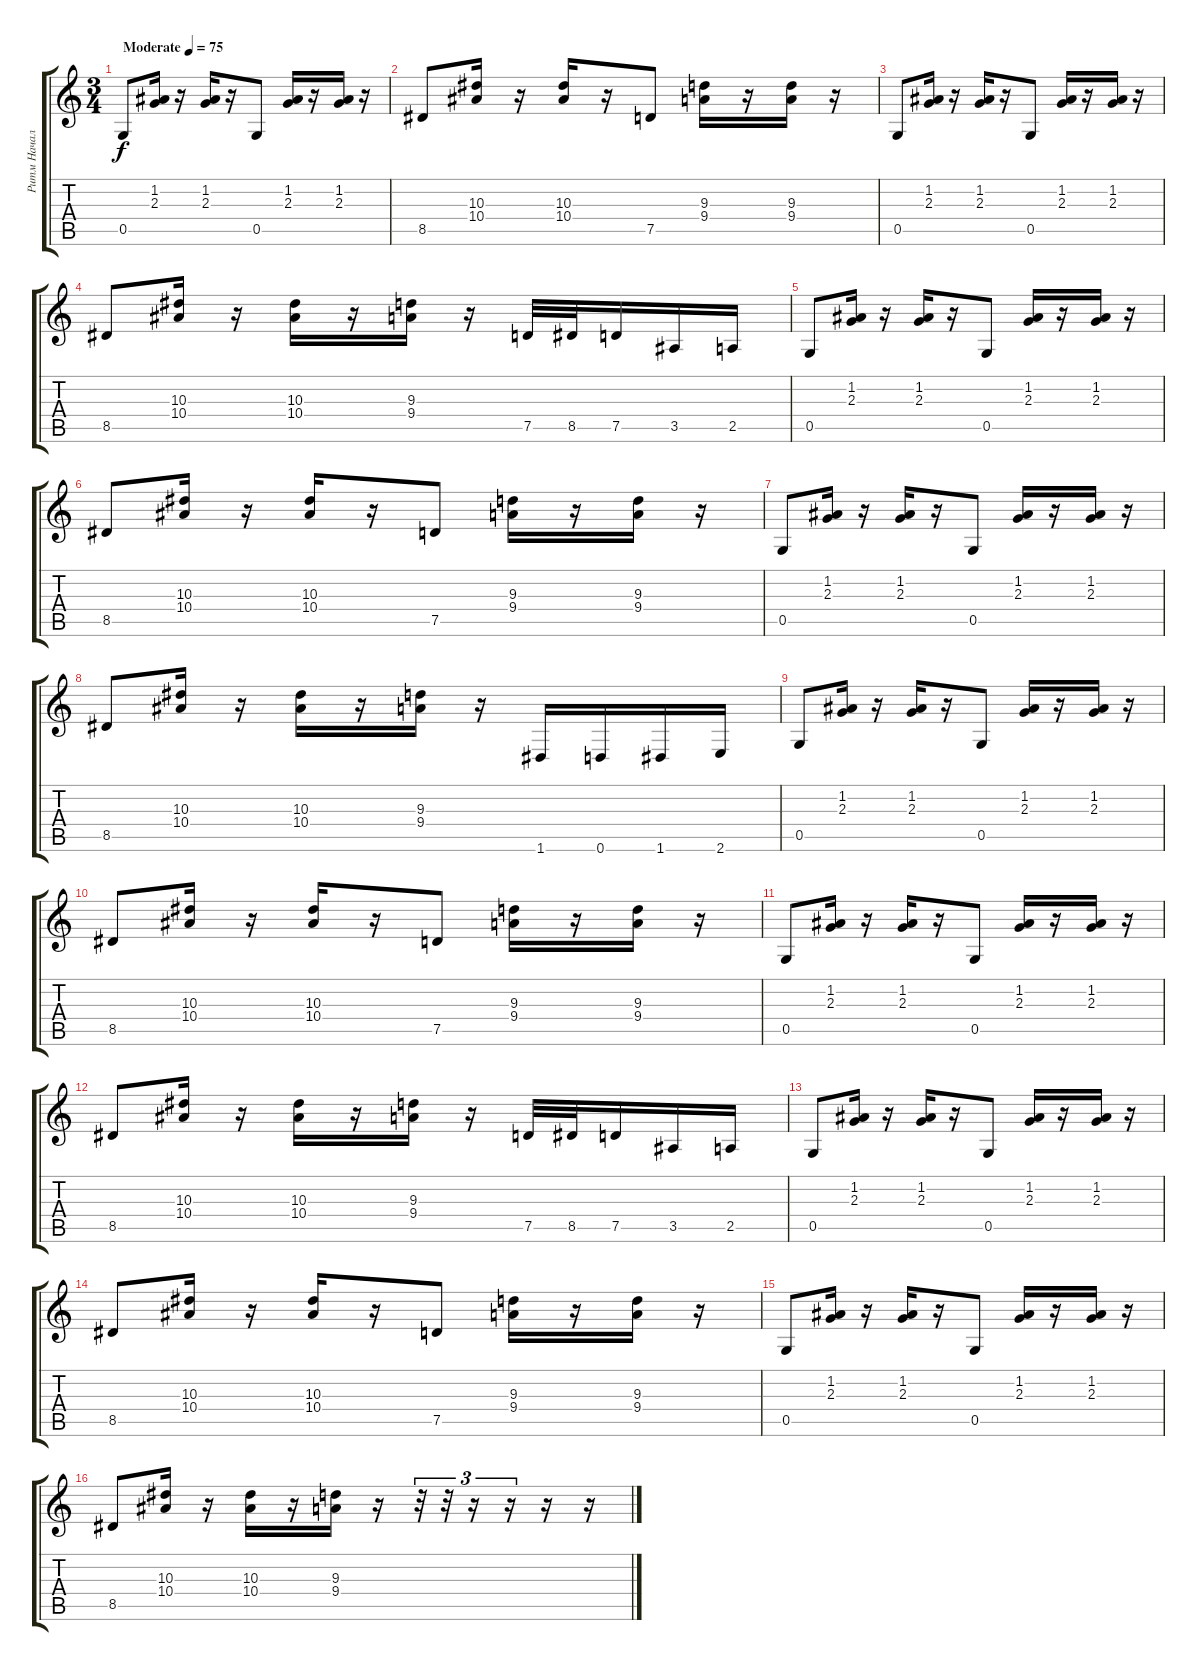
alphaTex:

\track ("Ритм Начало" "Ритм Начал") {instrument electricguitarmuted}
\staff {score tabs}
\tuning (D4 A3 F3 C3 G2 D2) {hide}
\ts (3 4)
\tempo (75 "Moderate")
\clef g2
\ks c
0.5.8{dy f instrument electricguitarmuted} (1.2 2.3).16 r.16 (1.2 2.3).16 r.16 0.5.8 (1.2 2.3).16 r.16 (1.2 2.3).16 r.16 |
8.5.8 (10.3 10.4).16 r.16 (10.3 10.4).16 r.16 7.5.8 (9.3 9.4).16 r.16 (9.3 9.4).16 r.16 |
0.5.8 (1.2 2.3).16 r.16 (1.2 2.3).16 r.16 0.5.8 (1.2 2.3).16 r.16 (1.2 2.3).16 r.16 |
8.5.8 (10.3 10.4).16 r.16 (10.3 10.4).16 r.16 (9.3 9.4).16 r.16 7.5.32 8.5.32 7.5.16 3.5.16 2.5.16 |
0.5.8 (1.2 2.3).16 r.16 (1.2 2.3).16 r.16 0.5.8 (1.2 2.3).16 r.16 (1.2 2.3).16 r.16 |
8.5.8 (10.3 10.4).16 r.16 (10.3 10.4).16 r.16 7.5.8 (9.3 9.4).16 r.16 (9.3 9.4).16 r.16 |
0.5.8 (1.2 2.3).16 r.16 (1.2 2.3).16 r.16 0.5.8 (1.2 2.3).16 r.16 (1.2 2.3).16 r.16 |
8.5.8 (10.3 10.4).16 r.16 (10.3 10.4).16 r.16 (9.3 9.4).16 r.16 1.6.16 0.6.16 1.6.16 2.6.16 |
0.5.8 (1.2 2.3).16 r.16 (1.2 2.3).16 r.16 0.5.8 (1.2 2.3).16 r.16 (1.2 2.3).16 r.16 |
8.5.8 (10.3 10.4).16 r.16 (10.3 10.4).16 r.16 7.5.8 (9.3 9.4).16 r.16 (9.3 9.4).16 r.16 |
0.5.8 (1.2 2.3).16 r.16 (1.2 2.3).16 r.16 0.5.8 (1.2 2.3).16 r.16 (1.2 2.3).16 r.16 |
8.5.8 (10.3 10.4).16 r.16 (10.3 10.4).16 r.16 (9.3 9.4).16 r.16 7.5.32 8.5.32 7.5.16 3.5.16 2.5.16 |
0.5.8 (1.2 2.3).16 r.16 (1.2 2.3).16 r.16 0.5.8 (1.2 2.3).16 r.16 (1.2 2.3).16 r.16 |
8.5.8 (10.3 10.4).16 r.16 (10.3 10.4).16 r.16 7.5.8 (9.3 9.4).16 r.16 (9.3 9.4).16 r.16 |
0.5.8 (1.2 2.3).16 r.16 (1.2 2.3).16 r.16 0.5.8 (1.2 2.3).16 r.16 (1.2 2.3).16 r.16 |
8.5.8 (10.3 10.4).16 r.16 (10.3 10.4).16 r.16 (9.3 9.4).16 r.16 r.32{tu (3 2)} r.32{tu (3 2)} r.16{tu (3 2)} r.16{tu (3 2)} r.16 r.16
